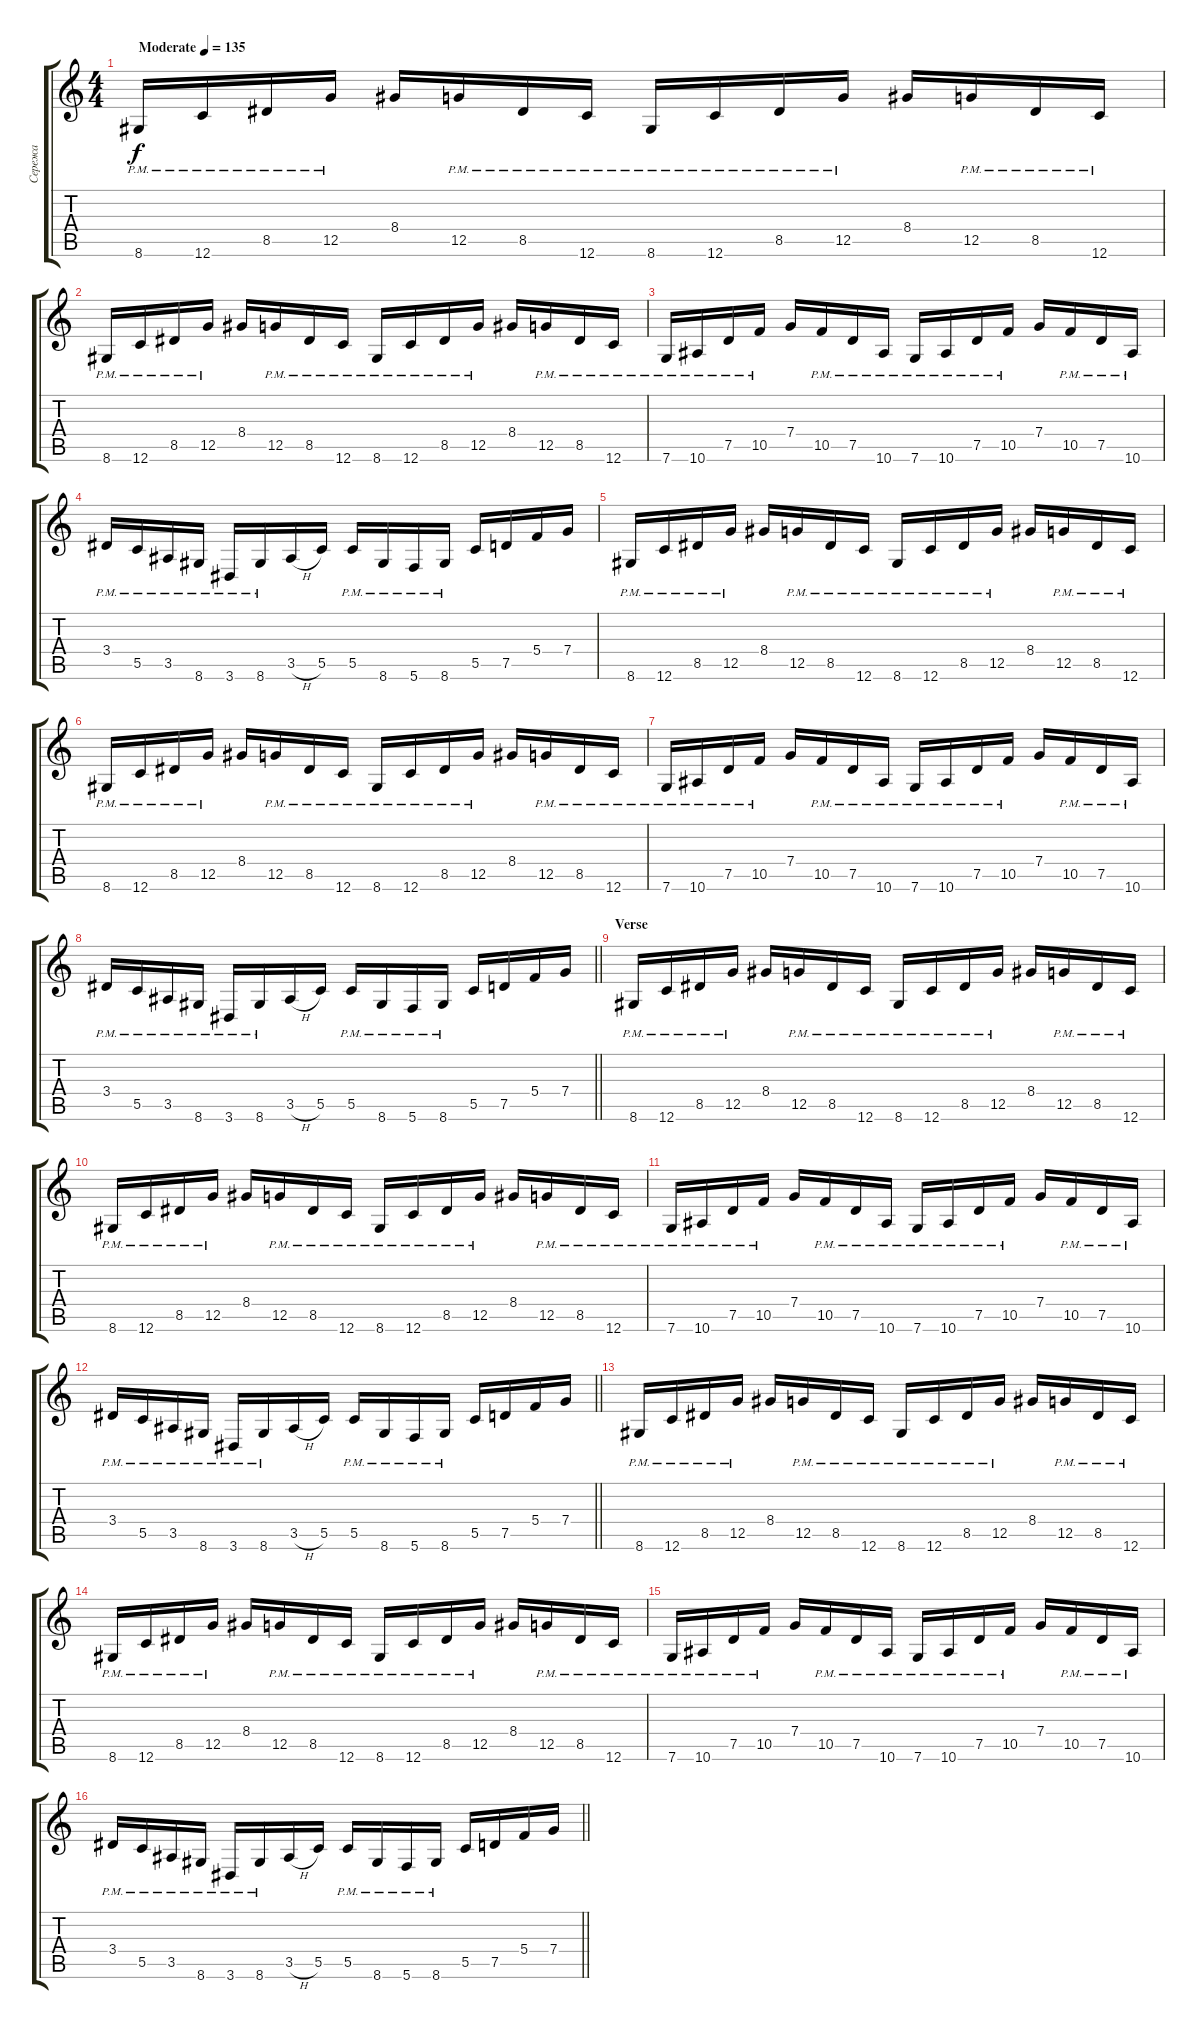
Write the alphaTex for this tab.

\track ("Сережа" "Сережа") {instrument distortionguitar}
\staff {score tabs}
\tuning (D4 A3 F3 C3 G2 C2) {hide}
\ts (4 4)
\tempo (135 "Moderate")
\clef g2
\ks c
8.6{pm}.16{dy f instrument distortionguitar} 12.6{pm}.16 8.5{pm}.16 12.5{pm}.16 8.4.16 12.5{pm}.16 8.5{pm}.16 12.6{pm}.16 8.6{pm}.16 12.6{pm}.16 8.5{pm}.16 12.5{pm}.16 8.4.16 12.5{pm}.16 8.5{pm}.16 12.6{pm}.16 |
8.6{pm}.16 12.6{pm}.16 8.5{pm}.16 12.5{pm}.16 8.4.16 12.5{pm}.16 8.5{pm}.16 12.6{pm}.16 8.6{pm}.16 12.6{pm}.16 8.5{pm}.16 12.5{pm}.16 8.4.16 12.5{pm}.16 8.5{pm}.16 12.6{pm}.16 |
7.6{pm}.16 10.6{pm}.16 7.5{pm}.16 10.5{pm}.16 7.4.16 10.5{pm}.16 7.5{pm}.16 10.6{pm}.16 7.6{pm}.16 10.6{pm}.16 7.5{pm}.16 10.5{pm}.16 7.4.16 10.5{pm}.16 7.5{pm}.16 10.6{pm}.16 |
3.4{pm}.16 5.5{pm}.16 3.5{pm}.16 8.6{pm}.16 3.6{pm}.16 8.6{pm}.16 3.5{h}.16 5.5.16 5.5{pm}.16 8.6{pm}.16 5.6{pm}.16 8.6{pm}.16 5.5.16 7.5.16 5.4.16 7.4.16 |
8.6{pm}.16 12.6{pm}.16 8.5{pm}.16 12.5{pm}.16 8.4.16 12.5{pm}.16 8.5{pm}.16 12.6{pm}.16 8.6{pm}.16 12.6{pm}.16 8.5{pm}.16 12.5{pm}.16 8.4.16 12.5{pm}.16 8.5{pm}.16 12.6{pm}.16 |
8.6{pm}.16 12.6{pm}.16 8.5{pm}.16 12.5{pm}.16 8.4.16 12.5{pm}.16 8.5{pm}.16 12.6{pm}.16 8.6{pm}.16 12.6{pm}.16 8.5{pm}.16 12.5{pm}.16 8.4.16 12.5{pm}.16 8.5{pm}.16 12.6{pm}.16 |
7.6{pm}.16 10.6{pm}.16 7.5{pm}.16 10.5{pm}.16 7.4.16 10.5{pm}.16 7.5{pm}.16 10.6{pm}.16 7.6{pm}.16 10.6{pm}.16 7.5{pm}.16 10.5{pm}.16 7.4.16 10.5{pm}.16 7.5{pm}.16 10.6{pm}.16 |
\barLineRight lightlight
3.4{pm}.16 5.5{pm}.16 3.5{pm}.16 8.6{pm}.16 3.6{pm}.16 8.6{pm}.16 3.5{h}.16 5.5.16 5.5{pm}.16 8.6{pm}.16 5.6{pm}.16 8.6{pm}.16 5.5.16 7.5.16 5.4.16 7.4.16 |
\section ("" "Verse")
8.6{pm}.16 12.6{pm}.16 8.5{pm}.16 12.5{pm}.16 8.4.16 12.5{pm}.16 8.5{pm}.16 12.6{pm}.16 8.6{pm}.16 12.6{pm}.16 8.5{pm}.16 12.5{pm}.16 8.4.16 12.5{pm}.16 8.5{pm}.16 12.6{pm}.16 |
8.6{pm}.16 12.6{pm}.16 8.5{pm}.16 12.5{pm}.16 8.4.16 12.5{pm}.16 8.5{pm}.16 12.6{pm}.16 8.6{pm}.16 12.6{pm}.16 8.5{pm}.16 12.5{pm}.16 8.4.16 12.5{pm}.16 8.5{pm}.16 12.6{pm}.16 |
7.6{pm}.16 10.6{pm}.16 7.5{pm}.16 10.5{pm}.16 7.4.16 10.5{pm}.16 7.5{pm}.16 10.6{pm}.16 7.6{pm}.16 10.6{pm}.16 7.5{pm}.16 10.5{pm}.16 7.4.16 10.5{pm}.16 7.5{pm}.16 10.6{pm}.16 |
\barLineRight lightlight
3.4{pm}.16 5.5{pm}.16 3.5{pm}.16 8.6{pm}.16 3.6{pm}.16 8.6{pm}.16 3.5{h}.16 5.5.16 5.5{pm}.16 8.6{pm}.16 5.6{pm}.16 8.6{pm}.16 5.5.16 7.5.16 5.4.16 7.4.16 |
8.6{pm}.16 12.6{pm}.16 8.5{pm}.16 12.5{pm}.16 8.4.16 12.5{pm}.16 8.5{pm}.16 12.6{pm}.16 8.6{pm}.16 12.6{pm}.16 8.5{pm}.16 12.5{pm}.16 8.4.16 12.5{pm}.16 8.5{pm}.16 12.6{pm}.16 |
8.6{pm}.16 12.6{pm}.16 8.5{pm}.16 12.5{pm}.16 8.4.16 12.5{pm}.16 8.5{pm}.16 12.6{pm}.16 8.6{pm}.16 12.6{pm}.16 8.5{pm}.16 12.5{pm}.16 8.4.16 12.5{pm}.16 8.5{pm}.16 12.6{pm}.16 |
7.6{pm}.16 10.6{pm}.16 7.5{pm}.16 10.5{pm}.16 7.4.16 10.5{pm}.16 7.5{pm}.16 10.6{pm}.16 7.6{pm}.16 10.6{pm}.16 7.5{pm}.16 10.5{pm}.16 7.4.16 10.5{pm}.16 7.5{pm}.16 10.6{pm}.16 |
\barLineRight lightlight
3.4{pm}.16 5.5{pm}.16 3.5{pm}.16 8.6{pm}.16 3.6{pm}.16 8.6{pm}.16 3.5{h}.16 5.5.16 5.5{pm}.16 8.6{pm}.16 5.6{pm}.16 8.6{pm}.16 5.5.16 7.5.16 5.4.16 7.4.16
